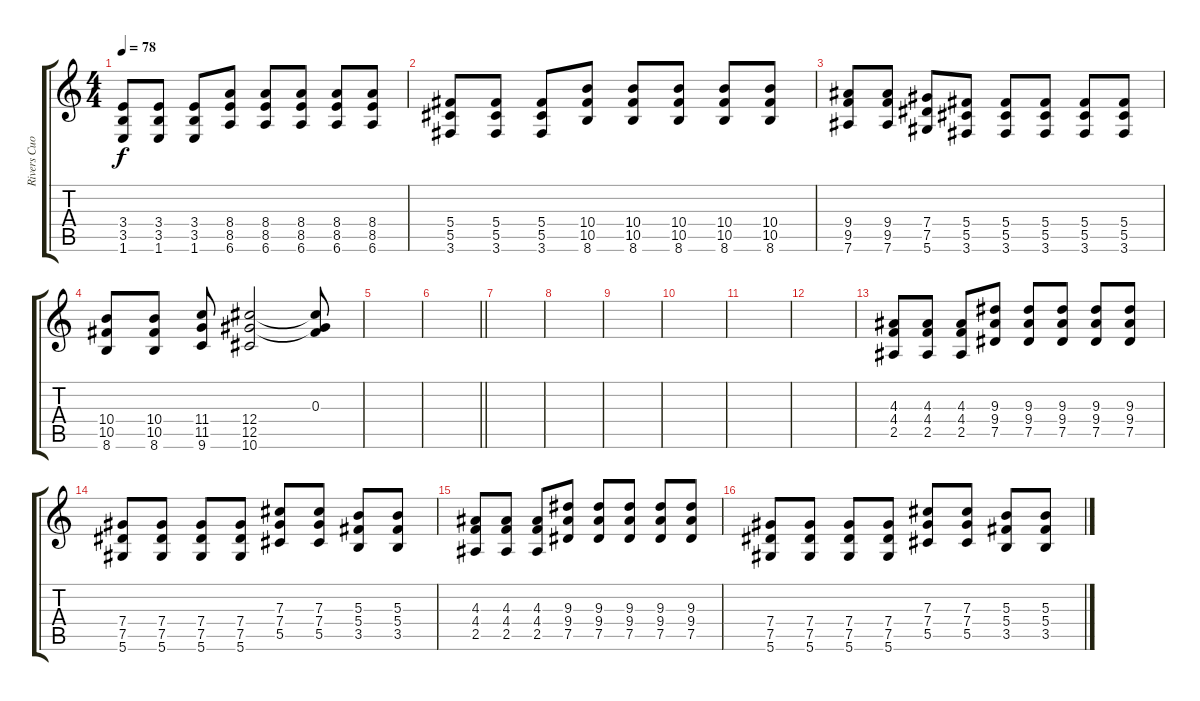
\track ("Rivers Cuomo (pipe)" "Rivers Cuo") {instrument distortionguitar}
\staff {score tabs}
\tuning (Eb4 Bb3 Gb3 Db3 Ab2 Eb2) {hide}
\ts (4 4)
\tempo 78
\clef g2
\ks c
(3.4 3.5 1.6).8{dy f} (3.4 3.5 1.6).8 (3.4 3.5 1.6).8 (8.4 8.5 6.6).8 (8.4 8.5 6.6).8 (8.4 8.5 6.6).8 (8.4 8.5 6.6).8 (8.4 8.5 6.6).8 |
(5.4 5.5 3.6).8 (5.4 5.5 3.6).8 (5.4 5.5 3.6).8 (10.4 10.5 8.6).8 (10.4 10.5 8.6).8 (10.4 10.5 8.6).8 (10.4 10.5 8.6).8 (10.4 10.5 8.6).8 |
(9.4 9.5 7.6).8 (9.4 9.5 7.6).8 (7.4 7.5 5.6).8 (5.4 5.5 3.6).8 (5.4 5.5 3.6).8 (5.4 5.5 3.6).8 (5.4 5.5 3.6).8 (5.4 5.5 3.6).8 |
(10.4 10.5 8.6).8 (10.4 10.5 8.6).8 (11.4 11.5 9.6).8 (12.4 12.5 10.6).2 (0.3 12.4{t} 12.5{t}).8 |
|
\barLineRight lightlight
|
|
|
|
|
|
|
(4.3 4.4 2.5).8 (4.3 4.4 2.5).8 (4.3 4.4 2.5).8 (9.3 9.4 7.5).8 (9.3 9.4 7.5).8 (9.3 9.4 7.5).8 (9.3 9.4 7.5).8 (9.3 9.4 7.5).8 |
(7.4 7.5 5.6).8 (7.4 7.5 5.6).8 (7.4 7.5 5.6).8 (7.4 7.5 5.6).8 (7.3 7.4 5.5).8 (7.3 7.4 5.5).8 (5.3 5.4 3.5).8 (5.3 5.4 3.5).8 |
(4.3 4.4 2.5).8 (4.3 4.4 2.5).8 (4.3 4.4 2.5).8 (9.3 9.4 7.5).8 (9.3 9.4 7.5).8 (9.3 9.4 7.5).8 (9.3 9.4 7.5).8 (9.3 9.4 7.5).8 |
(7.4 7.5 5.6).8 (7.4 7.5 5.6).8 (7.4 7.5 5.6).8 (7.4 7.5 5.6).8 (7.3 7.4 5.5).8 (7.3 7.4 5.5).8 (5.3 5.4 3.5).8 (5.3 5.4 3.5).8
